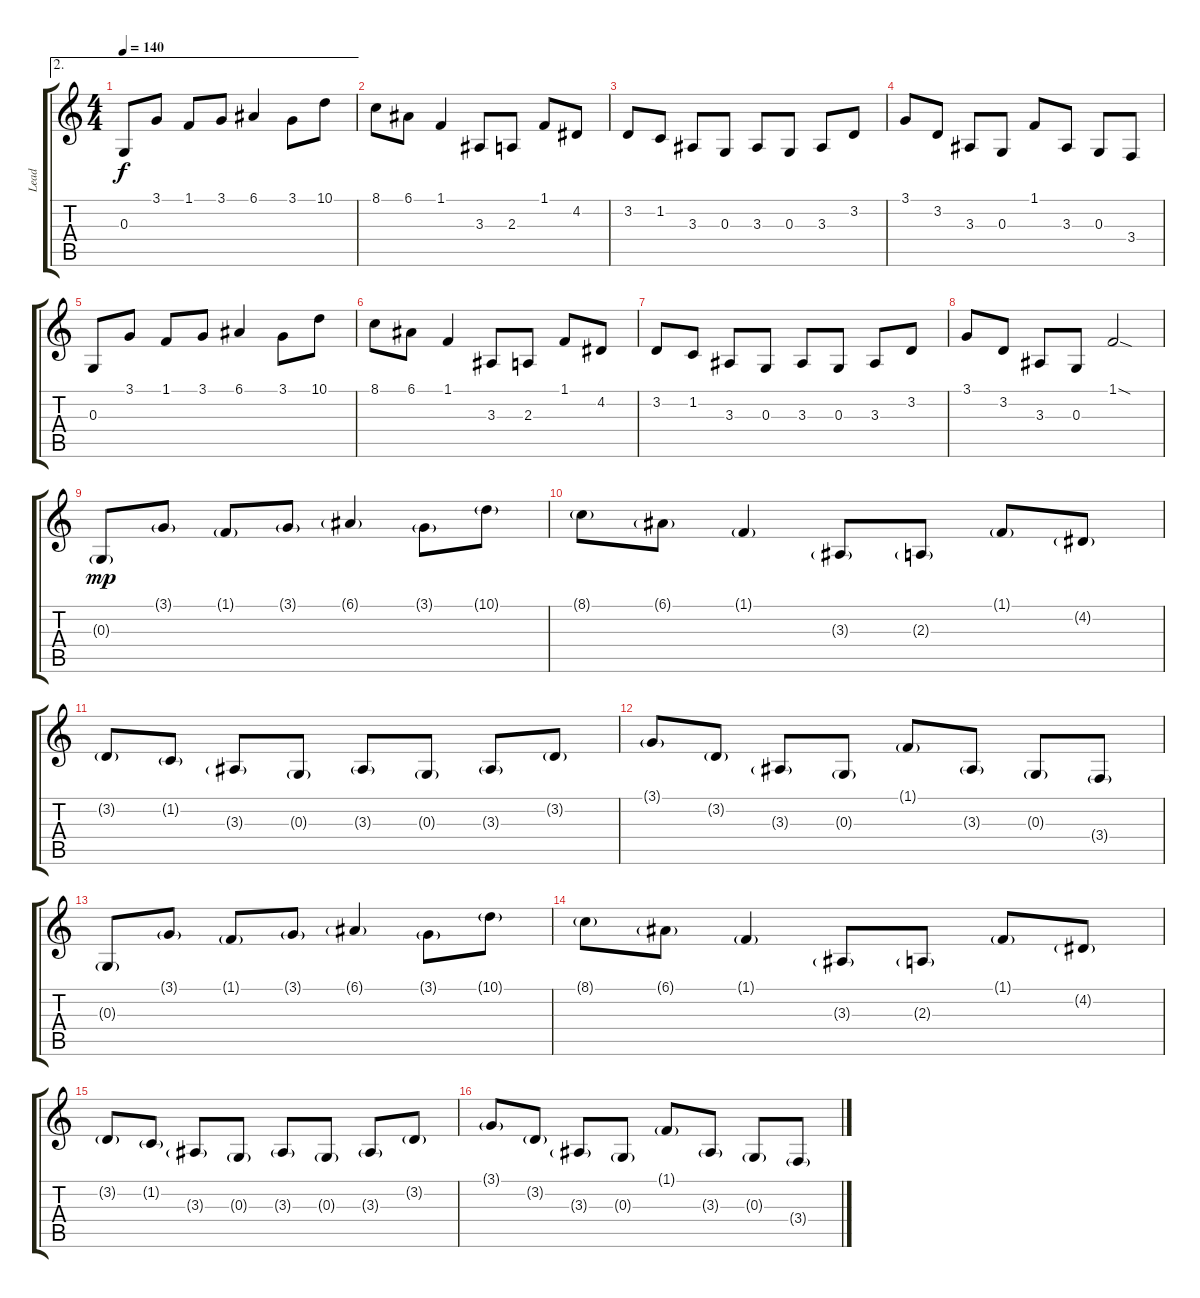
\track ("Lead" "Lead") {instrument lead1square}
\staff {score tabs}
\tuning (E4 B3 G3 D3 A2 E2) {hide}
\ae 2
\ts (4 4)
\tempo 140
\clef g2
\ks c
0.3.8{dy f instrument lead1square} 3.1.8 1.1.8 3.1.8 6.1.4 3.1.8 10.1.8 |
8.1.8 6.1.8 1.1.4 3.3.8 2.3.8 1.1.8 4.2.8 |
3.2.8 1.2.8 3.3.8 0.3.8 3.3.8 0.3.8 3.3.8 3.2.8 |
3.1.8 3.2.8 3.3.8 0.3.8 1.1.8 3.3.8 0.3.8 3.4.8 |
0.3.8{instrument lead1square} 3.1.8 1.1.8 3.1.8 6.1.4 3.1.8 10.1.8 |
8.1.8 6.1.8 1.1.4 3.3.8 2.3.8 1.1.8 4.2.8 |
3.2.8 1.2.8 3.3.8 0.3.8 3.3.8 0.3.8 3.3.8 3.2.8 |
3.1.8 3.2.8 3.3.8 0.3.8 1.1{sod}.2 |
0.3{g}.8{dy mp} 3.1{g}.8 1.1{g}.8 3.1{g}.8 6.1{g}.4 3.1{g}.8 10.1{g}.8 |
8.1{g}.8 6.1{g}.8 1.1{g}.4 3.3{g}.8 2.3{g}.8 1.1{g}.8 4.2{g}.8 |
3.2{g}.8 1.2{g}.8 3.3{g}.8 0.3{g}.8 3.3{g}.8 0.3{g}.8 3.3{g}.8 3.2{g}.8 |
3.1{g}.8 3.2{g}.8 3.3{g}.8 0.3{g}.8 1.1{g}.8 3.3{g}.8 0.3{g}.8 3.4{g}.8 |
0.3{g}.8 3.1{g}.8 1.1{g}.8 3.1{g}.8 6.1{g}.4 3.1{g}.8 10.1{g}.8 |
8.1{g}.8 6.1{g}.8 1.1{g}.4 3.3{g}.8 2.3{g}.8 1.1{g}.8 4.2{g}.8 |
3.2{g}.8 1.2{g}.8 3.3{g}.8 0.3{g}.8 3.3{g}.8 0.3{g}.8 3.3{g}.8 3.2{g}.8 |
3.1{g}.8 3.2{g}.8 3.3{g}.8 0.3{g}.8 1.1{g}.8 3.3{g}.8 0.3{g}.8 3.4{g}.8
